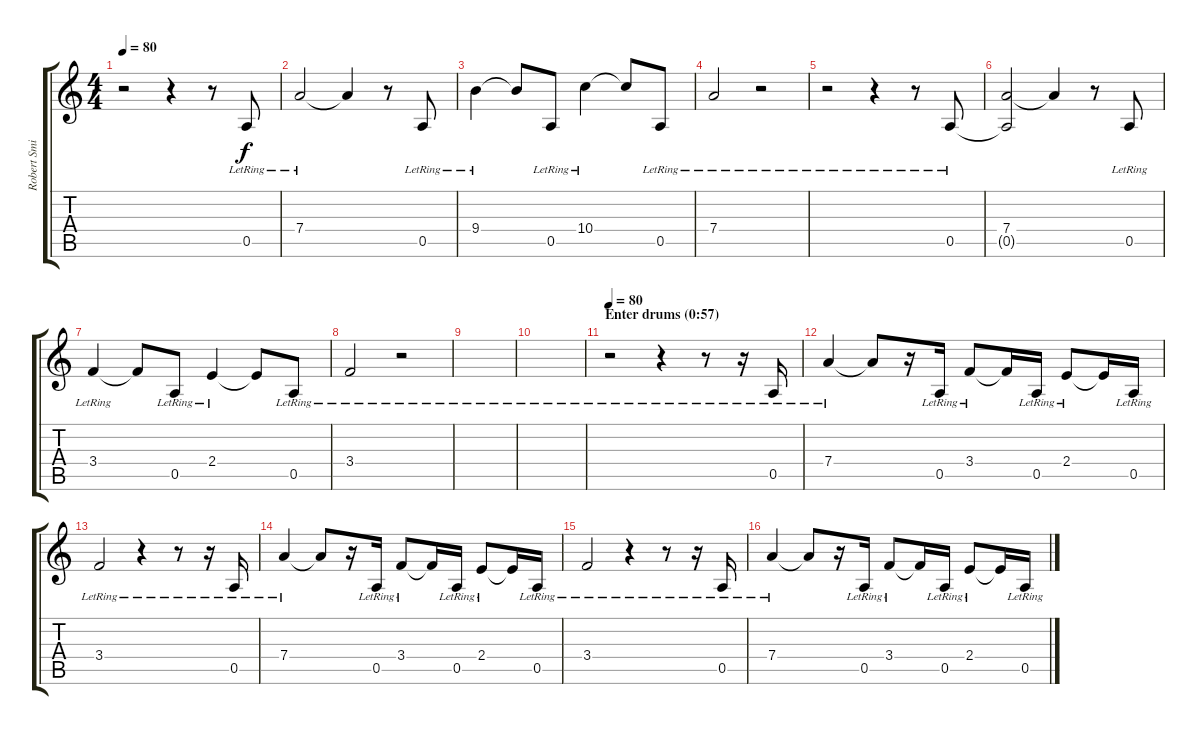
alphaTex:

\track ("Robert Smith (guitar 1)" "Robert Smi") {instrument electricguitarclean}
\staff {score tabs}
\tuning (E4 B3 G3 D3 A2 E2) {hide}
\ts (4 4)
\tempo 80
\clef g2
\ks c
r.2{dy f} r.4 r.8 0.5{lr}.8 |
7.4{lr}.2 7.4{t}.4 r.8 0.5{lr}.8 |
9.4{lr}.4 9.4{t}.8 0.5{lr}.8 10.4{lr}.4 10.4{t}.8 0.5{lr}.8 |
7.4{lr}.2 r.2 |
r.2 r.4 r.8 0.5{lr}.8 |
(7.4 0.5{t}).2 7.4{t}.4 r.8 0.5{lr}.8 |
3.4{lr}.4 3.4{t}.8 0.5{lr}.8 2.4{lr}.4 2.4{t}.8 0.5{lr}.8 |
3.4{lr}.2 r.2 |
|
|
\section ("" "Enter drums (0:57)")
\tempo 80
r.2 r.4 r.8 r.16 0.5{lr}.16 |
7.4{lr}.4 7.4{t}.8 r.16 0.5{lr}.16 3.4{lr}.8 3.4{t}.16 0.5{lr}.16 2.4{lr}.8 2.4{t}.16 0.5{lr}.16 |
3.4{lr}.2 r.4 r.8 r.16 0.5{lr}.16 |
7.4{lr}.4 7.4{t}.8 r.16 0.5{lr}.16 3.4{lr}.8 3.4{t}.16 0.5{lr}.16 2.4{lr}.8 2.4{t}.16 0.5{lr}.16 |
3.4{lr}.2 r.4 r.8 r.16 0.5{lr}.16 |
7.4{lr}.4 7.4{t}.8 r.16 0.5{lr}.16 3.4{lr}.8 3.4{t}.16 0.5{lr}.16 2.4{lr}.8 2.4{t}.16 0.5{lr}.16
